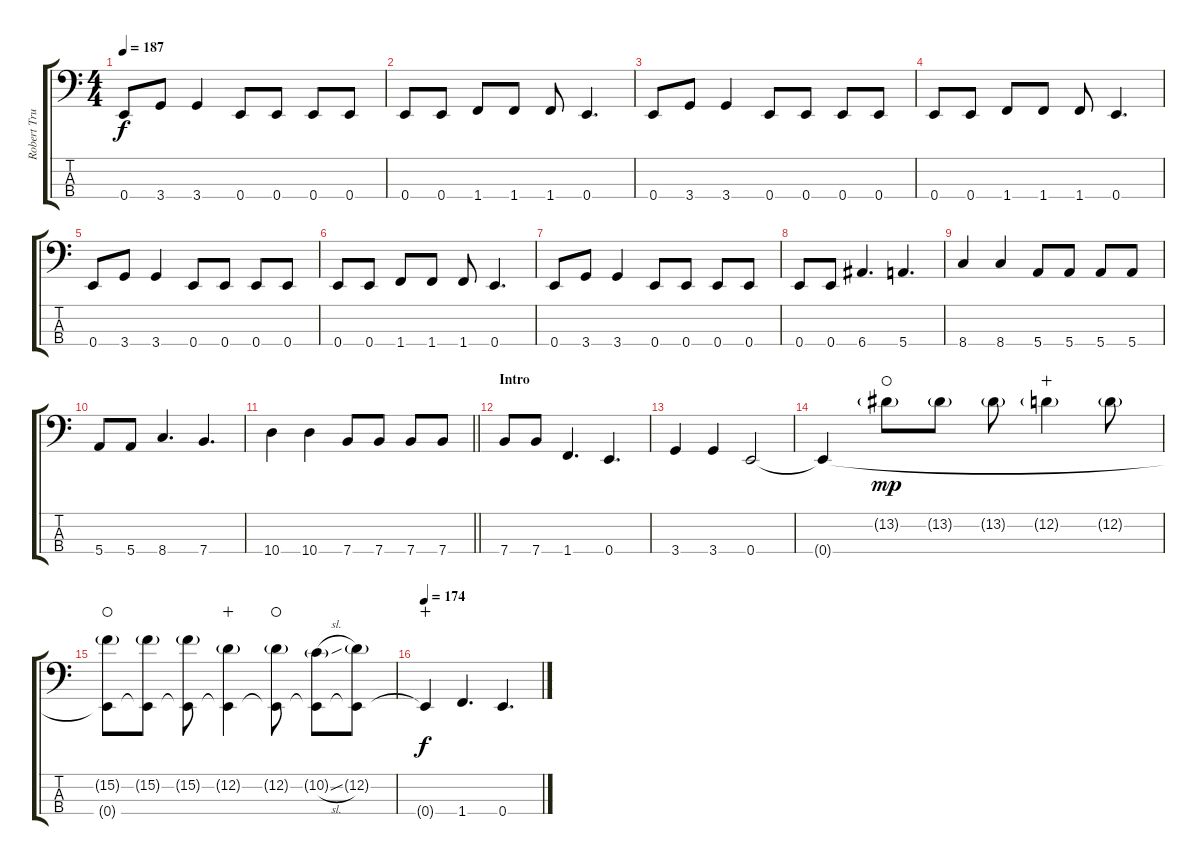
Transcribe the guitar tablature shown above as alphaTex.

\track ("Robert Trujilo" "Robert Tru") {instrument electricbassfinger}
\staff {score tabs}
\tuning (G2 D2 A1 E1) {hide}
\ts (4 4)
\tempo 187
\clef f4
\ks c
0.4.8{dy f} 3.4.8 3.4.4 0.4.8 0.4.8 0.4.8 0.4.8 |
0.4.8 0.4.8 1.4.8 1.4.8 1.4.8 0.4.4{d} |
0.4.8 3.4.8 3.4.4 0.4.8 0.4.8 0.4.8 0.4.8 |
0.4.8 0.4.8 1.4.8 1.4.8 1.4.8 0.4.4{d} |
0.4.8 3.4.8 3.4.4 0.4.8 0.4.8 0.4.8 0.4.8 |
0.4.8 0.4.8 1.4.8 1.4.8 1.4.8 0.4.4{d} |
0.4.8 3.4.8 3.4.4 0.4.8 0.4.8 0.4.8 0.4.8 |
0.4.8 0.4.8 6.4.4{d} 5.4.4{d} |
8.4.4 8.4.4 5.4.8 5.4.8 5.4.8 5.4.8 |
5.4.8 5.4.8 8.4.4{d} 7.4.4{d} |
\barLineRight lightlight
10.4.4 10.4.4 7.4.8 7.4.8 7.4.8 7.4.8 |
\section ("" "Intro")
7.4.8 7.4.8 1.4.4{d} 0.4.4{d} |
3.4.4 3.4.4 0.4.2 |
0.4{t}.4 13.2{g}.8{dy mp instrument distortionguitar waho} 13.2{g}.8 13.2{g}.8 12.2{g}.4{wahc} 12.2{g}.8 |
(15.2{g} 0.4{t}).8{waho} (15.2{g} 0.4{t}).8 (15.2{g} 0.4{t}).8 (12.2{g} 0.4{t}).4{wahc} (12.2{g} 0.4{t}).8{waho} (10.2{sl g} 0.4{t}).8 (12.2{g} 0.4{t}).8 |
\tempo 174
0.4{t}.4{dy f wahc} 1.4.4{d instrument electricbassfinger} 0.4.4{d}
